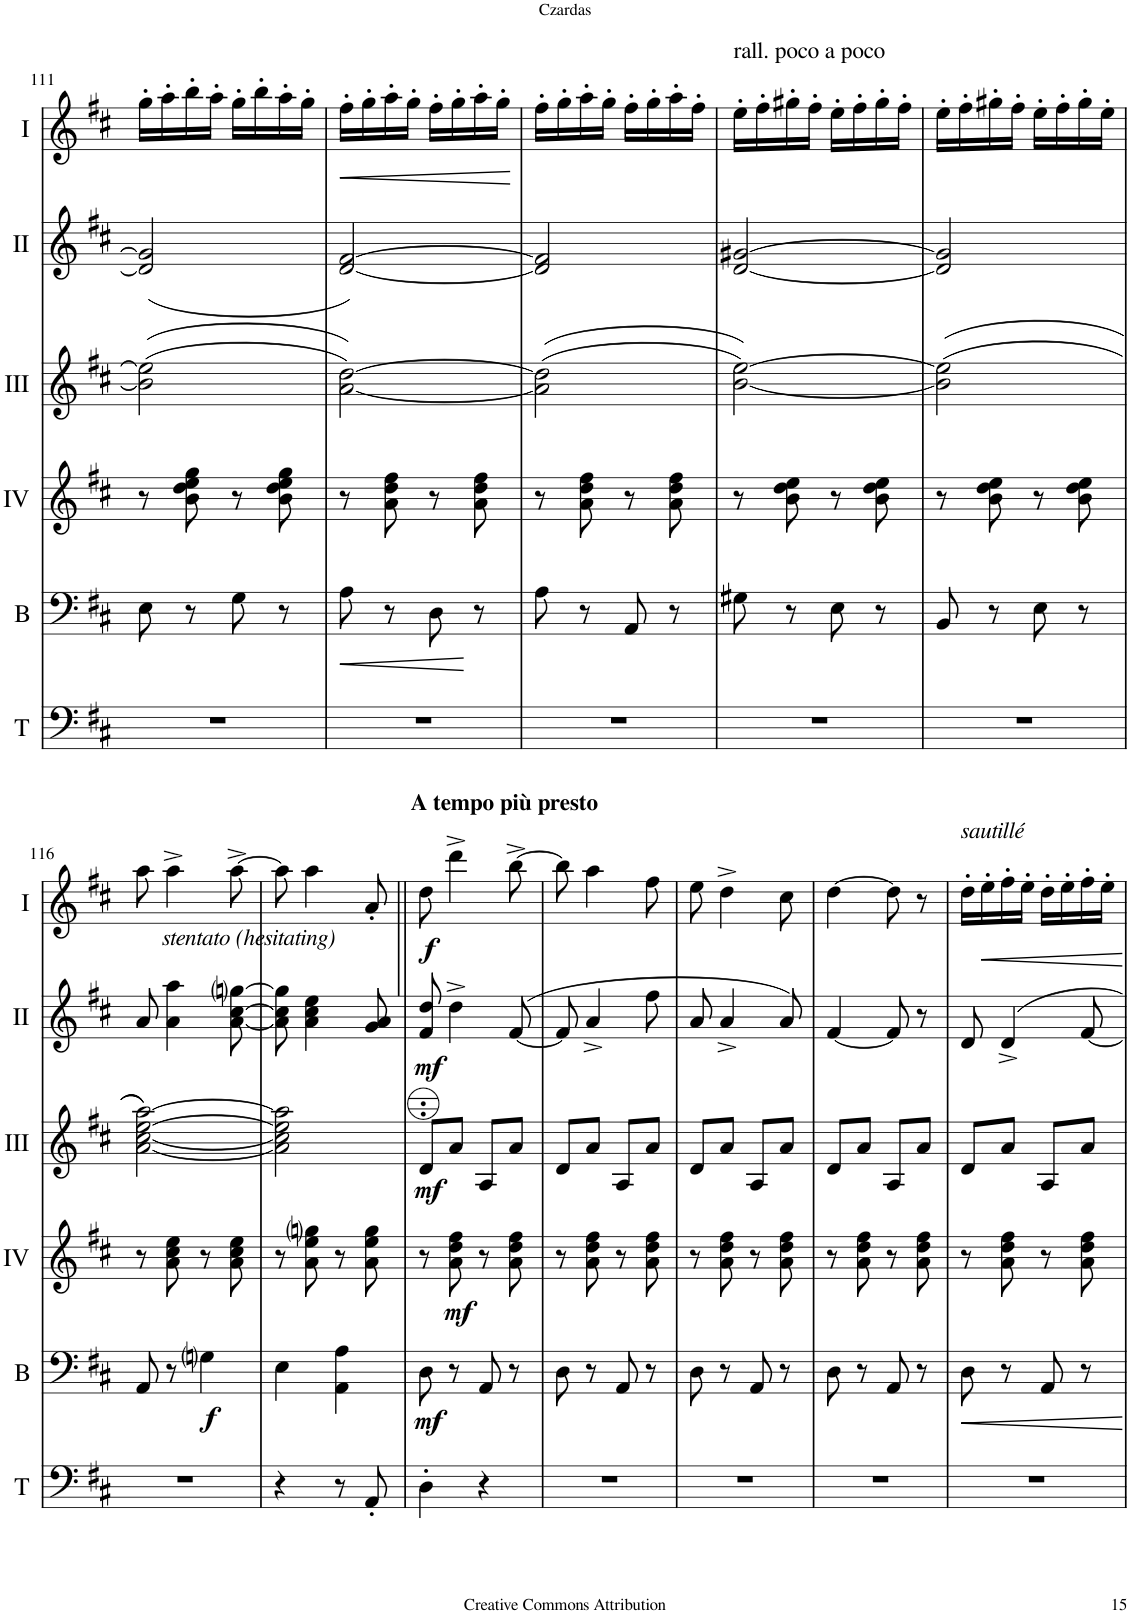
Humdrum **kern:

**kern	**kern	**dynam	**kern	**dynam	**kern	**dynam	**kern	**dynam	**kern	**dynam
*part6	*part5	*part5	*part4	*part4	*part3	*part3	*part2	*part2	*part1	*part1
*staff6	*staff5	*staff5	*staff4	*staff4	*staff3	*staff3	*staff2	*staff2	*staff1	*staff1
*I"Timp.	*I"Bass	*	*I"Acc. 4	*	*I"Acc. 3	*	*I"Acc. 2	*	*I"Acc. 1	*
*I'T	*I'B	*	*	*	*	*	*	*	*	*
!!LO:PB:g=z
*clefF4	*clefF4	*	*clefG2	*	*clefG2	*	*clefG2	*	*clefG2	*
*	*Trd7c12	*	*Trd7c12	*	*	*	*	*	*	*
*k[f#c#]	*k[f#c#]	*	*k[f#c#]	*	*k[f#c#]	*	*k[f#c#]	*	*k[f#c#]	*
*M2/4	*M2/4	*	*M2/4	*	*M2/4	*	*M2/4	*	*M2/4	*
=111	=111	=111	=111	=111	=111	=111	=111	=111	=111	=111
2r	8E\	.	8r	.	((2B\] 2e\]	.	(2d/] 2g/]	.	16gg'\LL	.
.	.	.	.	.	.	.	.	.	16aa'\	.
.	8r	.	8b\ 8dd\ 8ee\ 8gg\	.	.	.	.	.	16bb'\	.
.	.	.	.	.	.	.	.	.	16aa'\JJ	.
.	8G\	.	8r	.	.	.	.	.	16gg'\LL	.
.	.	.	.	.	.	.	.	.	16bb'\	.
.	8r	.	8b\ 8dd\ 8ee\ 8gg\	.	.	.	.	.	16aa'\	.
.	.	.	.	.	.	.	.	.	16gg'\JJ	.
=112	=112	=112	=112	=112	=112	=112	=112	=112	=112	=112
!	!	!LO:HP:b	!	!	!	!	!	!	!	!LO:HP:b
2r	8A\	<	8r	.	[2A\ [2d\))	.	[2d/ [2f#/)	.	16ff#'\LL	<
.	.	.	.	.	.	.	.	.	16gg'\	.
.	8r	.	8a\ 8dd\ 8ff#\	.	.	.	.	.	16aa'\	.
.	.	.	.	.	.	.	.	.	16gg'\JJ	.
.	8D\	.	8r	.	.	.	.	.	16ff#'\LL	.
.	.	.	.	.	.	.	.	.	16gg'\	.
.	8r	[	8a\ 8dd\ 8ff#\	.	.	.	.	.	16aa'\	.
.	.	.	.	.	.	.	.	.	16gg'\JJ	.
.	.	.	.	.	.	.	.	.	.	[
=113	=113	=113	=113	=113	=113	=113	=113	=113	=113	=113
2r	8A\	.	8r	.	((2A\] 2d\]	.	2d/] 2f#/]	.	16ff#'\LL	.
.	.	.	.	.	.	.	.	.	16gg'\	.
.	8r	.	8a\ 8dd\ 8ff#\	.	.	.	.	.	16aa'\	.
.	.	.	.	.	.	.	.	.	16gg'\JJ	.
.	8AA/	.	8r	.	.	.	.	.	16ff#'\LL	.
.	.	.	.	.	.	.	.	.	16gg'\	.
.	8r	.	8a\ 8dd\ 8ff#\	.	.	.	.	.	16aa'\	.
.	.	.	.	.	.	.	.	.	16ff#'\JJ	.
=114	=114	=114	=114	=114	=114	=114	=114	=114	=114	=114
!	!	!	!	!	!	!	!	!	!LO:TX:a:t=rall. poco a poco	!
2r	8G#X\	.	8r	.	[2B\ [2e\))	.	[2d/ [2g#X/	.	16ee'\LL	.
.	.	.	.	.	.	.	.	.	16ff#'\	.
.	8r	.	8b\ 8dd\ 8ee\	.	.	.	.	.	16gg#X'\	.
.	.	.	.	.	.	.	.	.	16ff#'\JJ	.
.	8E\	.	8r	.	.	.	.	.	16ee'\LL	.
.	.	.	.	.	.	.	.	.	16ff#'\	.
.	8r	.	8b\ 8dd\ 8ee\	.	.	.	.	.	16gg#'\	.
.	.	.	.	.	.	.	.	.	16ff#'\JJ	.
=115	=115	=115	=115	=115	=115	=115	=115	=115	=115	=115
2r	8BB/	.	8r	.	((2B\] 2e\]	.	2d/] 2g#/]	.	16ee'\LL	.
.	.	.	.	.	.	.	.	.	16ff#'\	.
.	8r	.	8b\ 8dd\ 8ee\	.	.	.	.	.	16gg#X'\	.
.	.	.	.	.	.	.	.	.	16ff#'\JJ	.
.	8E\	.	8r	.	.	.	.	.	16ee'\LL	.
.	.	.	.	.	.	.	.	.	16ff#'\	.
.	8r	.	8b\ 8dd\ 8ee\	.	.	.	.	.	16gg#'\	.
.	.	.	.	.	.	.	.	.	16ee'\JJ	.
!!LO:LB:g=z
=116	=116	=116	=116	=116	=116	=116	=116	=116	=116	=116
2r	8AA/	.	8r	.	[2A\ [2c#\ [2e\ [2a\))	.	8a/	.	8aa\	.
!	!	!	!	!	!	!	!	!	!LO:TX:b:i:t=stentato (hesitating)	!
.	8r	.	8a\ 8cc#\ 8ee\	.	.	.	4a\ 4aa\	.	4aa^\	.
!	!	!LO:DY:b	!	!	!	!	!	!	!	!
.	4Gni\	f	8r	.	.	.	.	.	.	.
.	.	.	8a\ 8cc#\ 8ee\	.	.	.	[8a\ [8cc#\ [8ggni\	.	[8aa^\	.
=117	=117	=117	=117	=117	=117	=117	=117	=117	=117	=117
4r	4E\	.	8r	.	2A\] 2c#\] 2e\] 2a\]	.	8a\] 8cc#\] 8gg\]	.	8aa\]	.
.	.	.	8a\ 8ee\ 8ggni\	.	.	.	4a\ 4cc#\ 4ee\	.	4aa\	.
8r	4AA\ 4A\	.	8r	.	.	.	.	.	.	.
8AA'/	.	.	8a\ 8ee\ 8gg\	.	.	.	8g/ 8a/	.	8a'/	.
=118||	=118||	=118||	=118||	=118||	=118||	=118||	=118||	=118||	=118||	=118||
!	!	!	!	!	!	!	!	!	!LO:TX:a:B:t=A tempo più presto	!
!	!	!LO:DY:b	!	!	!	!LO:DY:b	!	!LO:DY:b	!	!LO:DY:b
4D'\	8D\	mf	8r	.	8D/L	mf	8f#/ 8dd/	mf	8dd\	f
!	!	!	!	!LO:DY:b	!	!	!	!	!	!
.	8r	.	8a\ 8dd\ 8ff#\	mf	8A/J	.	4dd^\	.	4ddd^\	.
4r	8AA/	.	8r	.	8AA/L	.	.	.	.	.
.	8r	.	8a\ 8dd\ 8ff#\	.	8A/J	.	([8f#/	.	[8bb^\	.
=119	=119	=119	=119	=119	=119	=119	=119	=119	=119	=119
2r	8D\	.	8r	.	8D/L	.	8f#/]	.	8bb\]	.
.	8r	.	8a\ 8dd\ 8ff#\	.	8A/J	.	4a^/	.	4aa\	.
.	8AA/	.	8r	.	8AA/L	.	.	.	.	.
.	8r	.	8a\ 8dd\ 8ff#\	.	8A/J	.	8ff#\	.	8ff#\	.
=120	=120	=120	=120	=120	=120	=120	=120	=120	=120	=120
2r	8D\	.	8r	.	8D/L	.	8a/	.	8ee\	.
.	8r	.	8a\ 8dd\ 8ff#\	.	8A/J	.	4a^/	.	4dd^\	.
.	8AA/	.	8r	.	8AA/L	.	.	.	.	.
.	8r	.	8a\ 8dd\ 8ff#\	.	8A/J	.	8a/)	.	8cc#\	.
=121	=121	=121	=121	=121	=121	=121	=121	=121	=121	=121
2r	8D\	.	8r	.	8D/L	.	[4f#/	.	[4dd\	.
.	8r	.	8a\ 8dd\ 8ff#\	.	8A/J	.	.	.	.	.
.	8AA/	.	8r	.	8AA/L	.	8f#/]	.	8dd\]	.
.	8r	.	8a\ 8dd\ 8ff#\	.	8A/J	.	8r	.	8r	.
=122	=122	=122	=122	=122	=122	=122	=122	=122	=122	=122
!	!	!	!	!	!	!	!	!	!LO:TX:a:i:t=sautillé	!
2r	8D\	.	8r	.	8D/L	.	8d/	.	16dd'\LL	.
.	.	.	.	.	.	.	.	.	16ee'\	.
.	8r	.	8a\ 8dd\ 8ff#\	.	8A/J	.	4d^/	.	16ff#'\	.
.	.	.	.	.	.	.	.	.	16ee'\JJ	.
.	8AA/	.	8r	.	8AA/L	.	.	.	16dd'\LL	.
.	.	.	.	.	.	.	.	.	16ee'\	.
.	8r	.	8a\ 8dd\ 8ff#\	.	8A/J	.	[8f#/	.	16ff#'\	.
.	.	.	.	.	.	.	.	.	16ee'\JJ	.
=	=	=	=	=	=	=	=	=	=	=
*-	*-	*-	*-	*-	*-	*-	*-	*-	*-	*-
